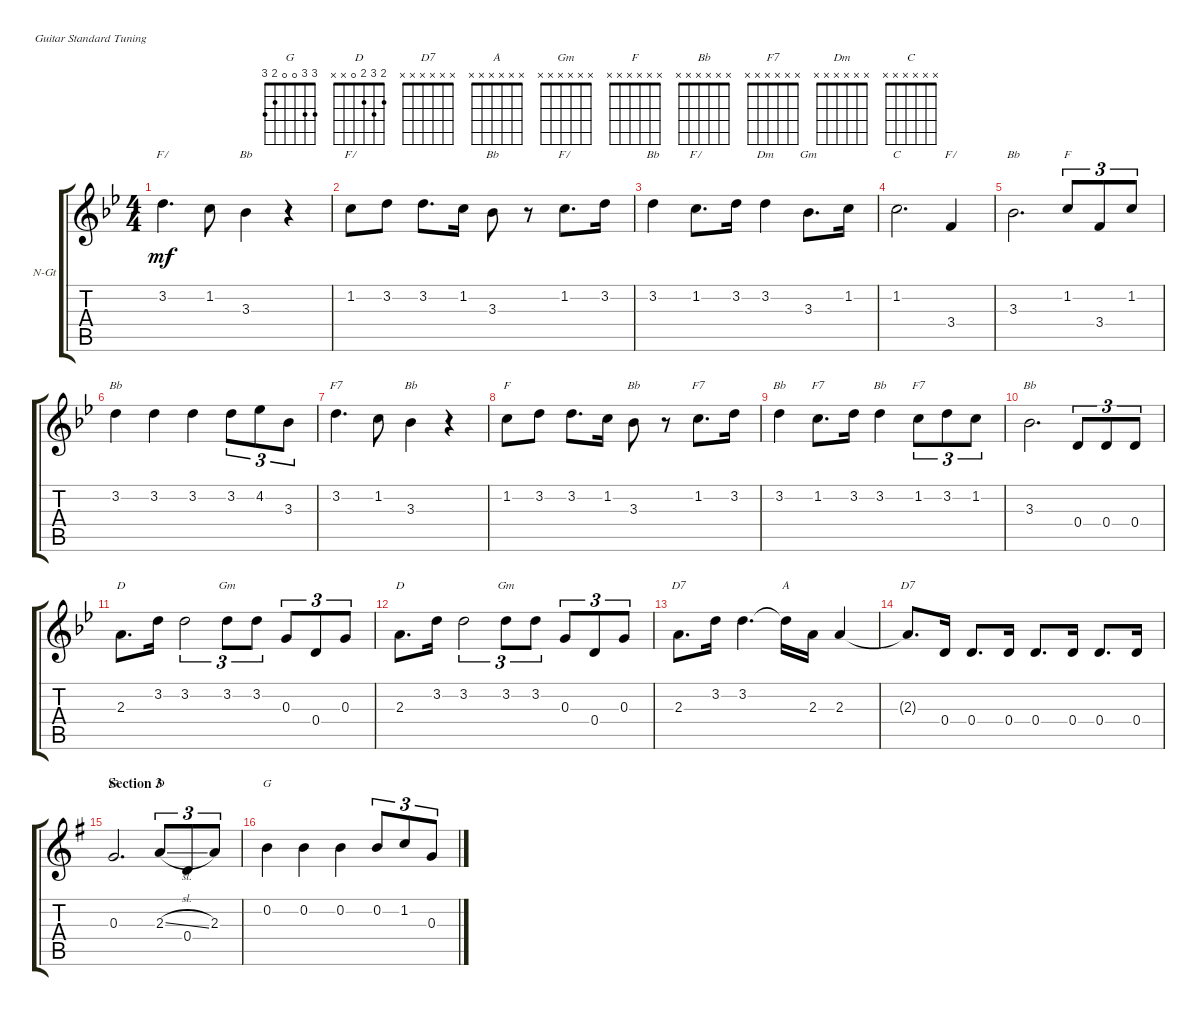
\bracketExtendMode groupsimilarinstruments
\firstSystemTrackNameOrientation horizontal
\otherSystemsTrackNameOrientation horizontal
\track ("Melody" "N-Gt") {instrument acousticguitarnylon}
\staff {score tabs}
\tuning (E4 B3 G3 D3 A2 E2)
\chord ("G" x x x x x x)
\chord ("D" x x x x x x)
\chord ("D7" x x x x x x)
\chord ("A" x x x x x x)
\chord ("Gm" x x x x x x)
\chord ("F" x x x x x x)
\chord ("Bb" x x x x x x)
\chord ("F7" x x x x x x)
\chord ("Dm" x x x x x x)
\chord ("C" x x x x x x)
\chord ("D" 2 3 2 0 x x) {showfingering false}
\chord ("G" 3 3 0 0 2 3) {showfingering false}
\ts (4 4)
\tempo (100 hide)
\clef g2
\ks bb
3.2.4{d ch "F7" dy mf} 1.2.8 3.3.4{ch "Bb"} r.4 |
1.2.8{ch "F7"} 3.2.8 3.2.8{d} 1.2.16 3.3.8{ch "Bb"} r.8 1.2.8{d ch "F7"} 3.2.16 |
3.2.4{ch "Bb"} 1.2.8{d ch "F7"} 3.2.16 3.2.4{ch "Dm"} 3.3.8{d ch "Gm"} 1.2.16 |
1.2.2{d ch "C"} 3.4.4{ch "F7"} |
3.3.2{d ch "Bb"} 1.2.8{tu (3 2) ch "F"} 3.4.8{tu (3 2)} 1.2.8{tu (3 2)} |
3.2.4{ch "Bb"} 3.2.4 3.2.4 3.2.8{tu (3 2)} 4.2.8{tu (3 2)} 3.3.8{tu (3 2)} |
3.2.4{d ch "F7"} 1.2.8 3.3.4{ch "Bb"} r.4 |
1.2.8{ch "F"} 3.2.8 3.2.8{d} 1.2.16 3.3.8{ch "Bb"} r.8 1.2.8{d ch "F7"} 3.2.16 |
3.2.4{ch "Bb"} 1.2.8{d ch "F7"} 3.2.16 3.2.4{ch "Bb"} 1.2.8{tu (3 2) ch "F7"} 3.2.8{tu (3 2)} 1.2.8{tu (3 2)} |
3.3.2{d ch "Bb"} 0.4.8{tu (3 2)} 0.4.8{tu (3 2)} 0.4.8{tu (3 2)} |
2.3.8{d ch "D"} 3.2.16 3.2.2{tu (3 2)} 3.2.8{tu (3 2) ch "Gm"} 3.2.8{tu (3 2)} 0.3.8{tu (3 2)} 0.4.8{tu (3 2)} 0.3.8{tu (3 2)} |
\scale
0.235995 2.3.8{d ch "D"} 3.2.16 3.2.2{tu (3 2)} 3.2.8{tu (3 2) ch "Gm"} 3.2.8{tu (3 2)} 0.3.8{tu (3 2)} 0.4.8{tu (3 2)} 0.3.8{tu (3 2)} |
\scale
0.244913 2.3.8{d ch "D7"} 3.2.16 3.2.4{d} 3.2{t}.16{ch "A"} 2.3.16 2.3.4 |
\scale
0.26919 2.3{t}.8{d ch "D7"} 0.4.16 0.4.8{d} 0.4.16 0.4.8{d} 0.4.16 0.4.8{d} 0.4.16 |
\section ("" "Section 3")
\scale
0.249481
\ks g
0.3.2{d ch "G"} 2.3{sl}.8{tu (3 2) ch "D"} 0.4.8{tu (3 2)} 2.3.8{tu (3 2)} |
0.2.4{ch "G"} 0.2.4 0.2.4 0.2.8{tu (3 2)} 1.2.8{tu (3 2)} 0.3.8{tu (3 2)}
